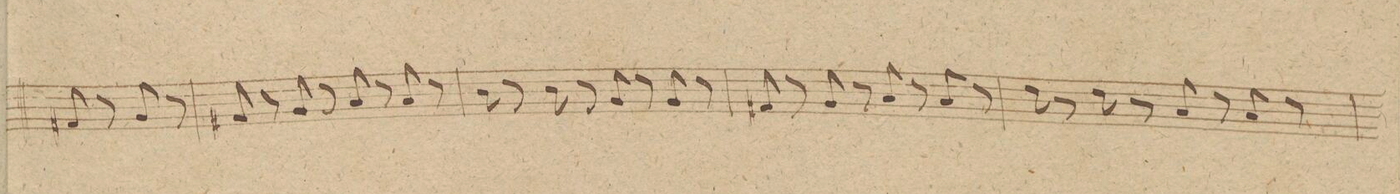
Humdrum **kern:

**kern	**dynam
*I"Alto Viola.	*
*clefC3	*
*k[]	*
*met(c|)	*
*M2/2	*
8G#X/	.
8r	.
8A/	.
8r	.
=15	=15
8G#X/	.
8r	.
8A/	.
8r	.
8B/	.
8r	.
8B/	.
8r	.
=16	=16
8c\	.
8r	.
8c\	.
8r	.
8A/	.
8r	.
8A/	.
8r	.
=17	=17
8G#X/	.
8r	.
8A/	.
8r	.
8B/	.
8r	.
8B/	.
8r	.
=18	=18
8e\	.
8r	.
8e\	.
8r	.
8B/	.
8r	.
8B/	.
8r	.
=19	=19
*-	*-
